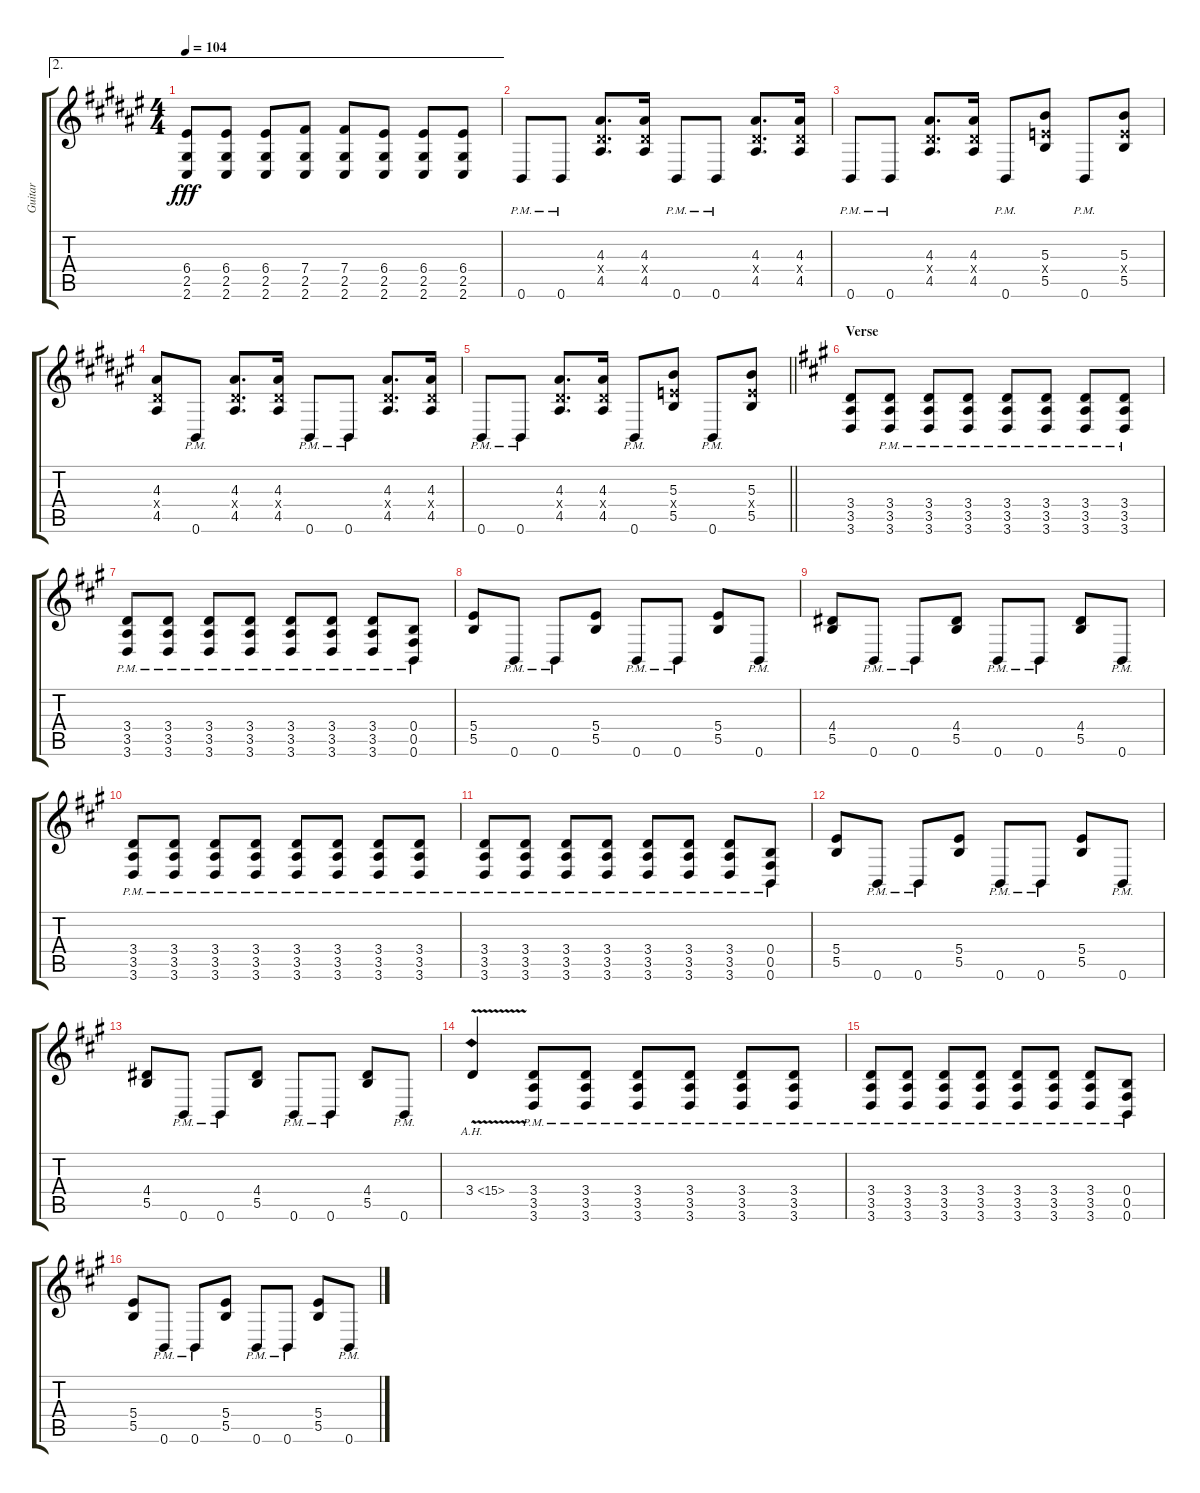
\track ("Guitar" "Guitar") {instrument distortionguitar}
\staff {score tabs}
\tuning (Eb4 B3 Gb3 B2 Gb2 B1) {hide}
\ae 2
\ts (4 4)
\tempo 104
\clef g2
\ks f#
(6.4 2.5 2.6).8{dy fff} (6.4 2.5 2.6).8 (6.4 2.5 2.6).8 (7.4 2.5 2.6).8 (7.4 2.5 2.6).8 (6.4 2.5 2.6).8 (6.4 2.5 2.6).8 (6.4 2.5 2.6).8 |
0.6{pm}.8 0.6{pm}.8 (4.3 4.4{x} 4.5).8{d} (4.3 4.4{x} 4.5).16 0.6{pm}.8 0.6{pm}.8 (4.3 4.4{x} 4.5).8{d} (4.3 4.4{x} 4.5).16 |
0.6{pm}.8 0.6{pm}.8 (4.3 4.4{x} 4.5).8{d} (4.3 4.4{x} 4.5).16 0.6{pm}.8 (5.3 5.4{x} 5.5).8 0.6{pm}.8 (5.3 5.4{x} 5.5).8 |
(4.3 4.4{x} 4.5).8 0.6{pm}.8 (4.3 4.4{x} 4.5).8{d} (4.3 4.4{x} 4.5).16 0.6{pm}.8 0.6{pm}.8 (4.3 4.4{x} 4.5).8{d} (4.3 4.4{x} 4.5).16 |
\barLineRight lightlight
0.6{pm}.8 0.6{pm}.8 (4.3 4.4{x} 4.5).8{d} (4.3 4.4{x} 4.5).16 0.6{pm}.8 (5.3 5.4{x} 5.5).8 0.6{pm}.8 (5.3 5.4{x} 5.5).8 |
\section ("" "Verse")
\ks f#minor
(3.4 3.5 3.6).8 (3.4{pm} 3.5{pm} 3.6{pm}).8 (3.4{pm} 3.5{pm} 3.6{pm}).8 (3.4{pm} 3.5{pm} 3.6{pm}).8 (3.4{pm} 3.5{pm} 3.6{pm}).8 (3.4{pm} 3.5{pm} 3.6{pm}).8 (3.4{pm} 3.5{pm} 3.6{pm}).8 (3.4{pm} 3.5{pm} 3.6{pm}).8 |
(3.4{pm} 3.5{pm} 3.6{pm}).8 (3.4{pm} 3.5{pm} 3.6{pm}).8 (3.4{pm} 3.5{pm} 3.6{pm}).8 (3.4{pm} 3.5{pm} 3.6{pm}).8 (3.4{pm} 3.5{pm} 3.6{pm}).8 (3.4{pm} 3.5{pm} 3.6{pm}).8 (3.4{pm} 3.5{pm} 3.6{pm}).8 (0.4{pm} 0.5{pm} 0.6{pm}).8 |
(5.4 5.5).8 0.6{pm}.8 0.6{pm}.8 (5.4 5.5).8 0.6{pm}.8 0.6{pm}.8 (5.4 5.5).8 0.6{pm}.8 |
(4.4 5.5).8 0.6{pm}.8 0.6{pm}.8 (4.4 5.5).8 0.6{pm}.8 0.6{pm}.8 (4.4 5.5).8 0.6{pm}.8 |
(3.4{pm} 3.5{pm} 3.6{pm}).8 (3.4{pm} 3.5{pm} 3.6{pm}).8 (3.4{pm} 3.5{pm} 3.6{pm}).8 (3.4{pm} 3.5{pm} 3.6{pm}).8 (3.4{pm} 3.5{pm} 3.6{pm}).8 (3.4{pm} 3.5{pm} 3.6{pm}).8 (3.4{pm} 3.5{pm} 3.6{pm}).8 (3.4{pm} 3.5{pm} 3.6{pm}).8 |
(3.4{pm} 3.5{pm} 3.6{pm}).8 (3.4{pm} 3.5{pm} 3.6{pm}).8 (3.4{pm} 3.5{pm} 3.6{pm}).8 (3.4{pm} 3.5{pm} 3.6{pm}).8 (3.4{pm} 3.5{pm} 3.6{pm}).8 (3.4{pm} 3.5{pm} 3.6{pm}).8 (3.4{pm} 3.5{pm} 3.6{pm}).8 (0.4{pm} 0.5{pm} 0.6{pm}).8 |
(5.4 5.5).8 0.6{pm}.8 0.6{pm}.8 (5.4 5.5).8 0.6{pm}.8 0.6{pm}.8 (5.4 5.5).8 0.6{pm}.8 |
(4.4 5.5).8 0.6{pm}.8 0.6{pm}.8 (4.4 5.5).8 0.6{pm}.8 0.6{pm}.8 (4.4 5.5).8 0.6{pm}.8 |
3.4{ah 12 v}.4 (3.4{pm} 3.5{pm} 3.6{pm}).8 (3.4{pm} 3.5{pm} 3.6{pm}).8 (3.4{pm} 3.5{pm} 3.6{pm}).8 (3.4{pm} 3.5{pm} 3.6{pm}).8 (3.4{pm} 3.5{pm} 3.6{pm}).8 (3.4{pm} 3.5{pm} 3.6{pm}).8 |
(3.4{pm} 3.5{pm} 3.6{pm}).8 (3.4{pm} 3.5{pm} 3.6{pm}).8 (3.4{pm} 3.5{pm} 3.6{pm}).8 (3.4{pm} 3.5{pm} 3.6{pm}).8 (3.4{pm} 3.5{pm} 3.6{pm}).8 (3.4{pm} 3.5{pm} 3.6{pm}).8 (3.4{pm} 3.5{pm} 3.6{pm}).8 (0.4{pm} 0.5{pm} 0.6{pm}).8 |
(5.4 5.5).8 0.6{pm}.8 0.6{pm}.8 (5.4 5.5).8 0.6{pm}.8 0.6{pm}.8 (5.4 5.5).8 0.6{pm}.8
